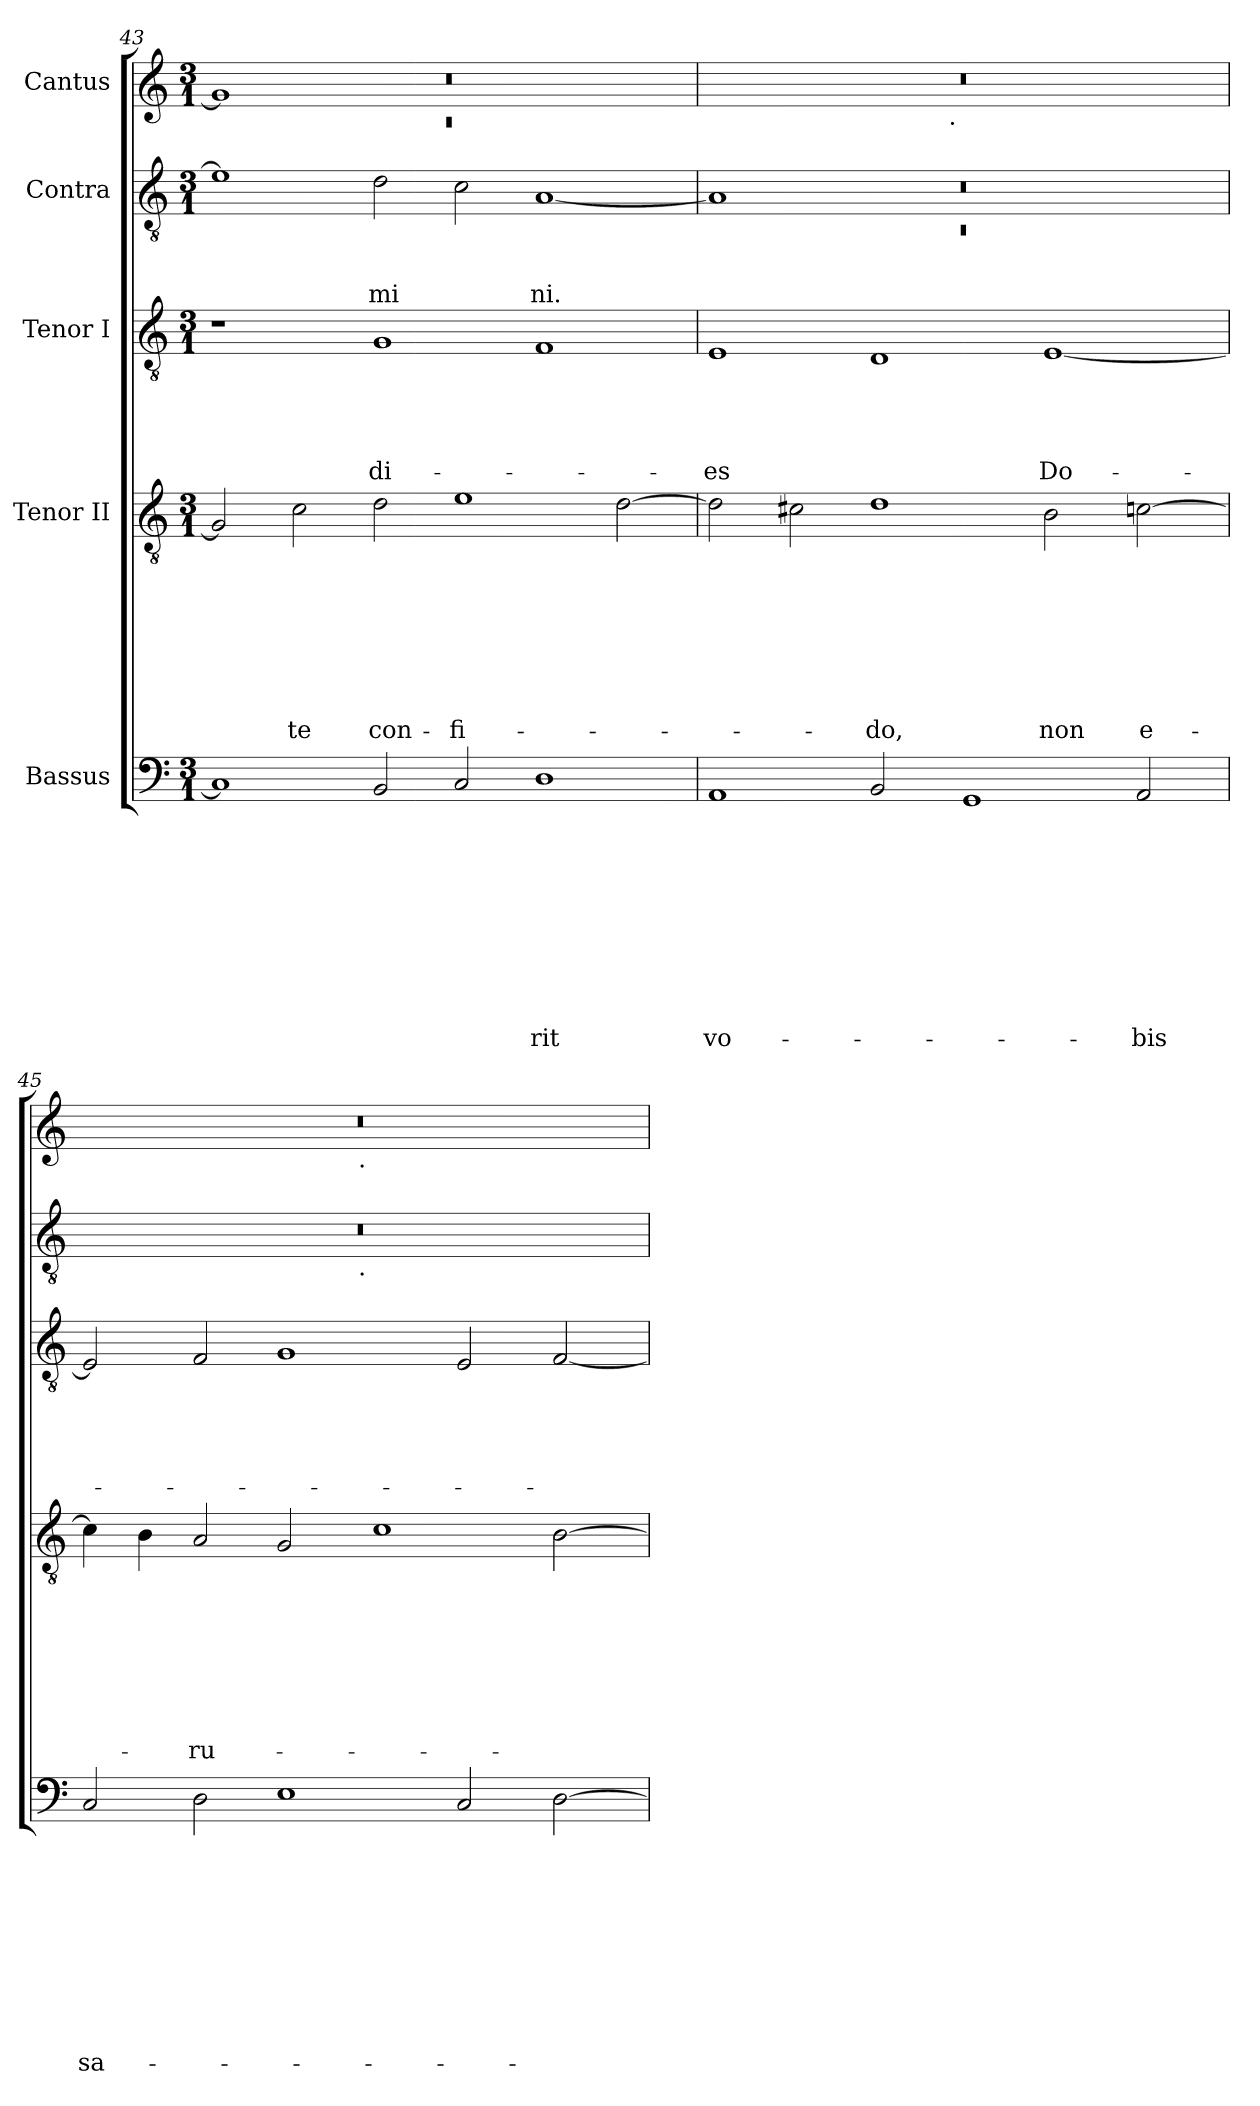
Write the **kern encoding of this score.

**kern	**text	**text	**text	**text	**text	**text	**text	**text	**text	**text	**kern	**text	**text	**text	**text	**text	**text	**text	**text	**kern	**text	**text	**text	**text	**text	**kern	**text	**text	**text	**kern	**text
*part5	*part5	*part5	*part5	*part5	*part5	*part5	*part5	*part5	*part5	*part5	*part4	*part4	*part4	*part4	*part4	*part4	*part4	*part4	*part4	*part3	*part3	*part3	*part3	*part3	*part3	*part2	*part2	*part2	*part2	*part1	*part1
*staff5	*staff5	*staff5	*staff5	*staff5	*staff5	*staff5	*staff5	*staff5	*staff5	*staff5	*staff4	*staff4	*staff4	*staff4	*staff4	*staff4	*staff4	*staff4	*staff4	*staff3	*staff3	*staff3	*staff3	*staff3	*staff3	*staff2	*staff2	*staff2	*staff2	*staff1	*staff1
*I"Bassus	*	*	*	*	*	*	*	*	*	*	*I"Tenor II	*	*	*	*	*	*	*	*	*I"Tenor I	*	*	*	*	*	*I"Contra	*	*	*	*I"Cantus	*
*clefF4	*	*	*	*	*	*	*	*	*	*	*clefGv2	*	*	*	*	*	*	*	*	*clefGv2	*	*	*	*	*	*clefGv2	*	*	*	*clefG2	*
*k[]	*	*	*	*	*	*	*	*	*	*	*k[]	*	*	*	*	*	*	*	*	*k[]	*	*	*	*	*	*k[]	*	*	*	*k[]	*
*C:	*	*	*	*	*	*	*	*	*	*	*C:	*	*	*	*	*	*	*	*	*C:	*	*	*	*	*	*C:	*	*	*	*C:	*
*M3/1	*	*	*	*	*	*	*	*	*	*	*M3/1	*	*	*	*	*	*	*	*	*M3/1	*	*	*	*	*	*M3/1	*	*	*	*M3/1	*
=43	=43	=43	=43	=43	=43	=43	=43	=43	=43	=43	=43	=43	=43	=43	=43	=43	=43	=43	=43	=43	=43	=43	=43	=43	=43	=43	=43	=43	=43	=43	=43
*	*	*	*	*	*	*	*	*	*	*	*	*	*	*	*	*	*	*	*	*	*	*	*	*	*	*	*	*	*	*^	*
*	*	*	*	*	*	*	*	*	*	*	*	*	*	*	*	*	*	*	*	*	*	*	*	*	*	*	*	*	*	*	*^	*
!	!	!	!	!	!	!	!	!	!	!	!	!	!	!	!	!	!	!	!	!	!	!	!	!	!	!	!	!	!	!	!LO:N:vis=1	!LO:N:vis=1	!
1C]	.	.	.	.	.	.	.	.	.	.	2G/]	.	.	.	.	.	.	.	.	1r	.	.	.	.	.	1e]	.	.	.	1g]	0.rc	0.r	.
!	!	!	!	!	!	!	!	!	!	!	!	!	!	!	!	!	!	!	!LO:LY:b	!	!	!	!	!	!	!	!	!	!	!	!	!	!
.	.	.	.	.	.	.	.	.	.	.	2c\	.	.	.	.	.	.	.	te	.	.	.	.	.	.	.	.	.	.	.	.	.	.
!	!	!	!	!	!	!	!	!	!	!	!	!	!	!	!	!	!	!	!LO:LY:b	!	!	!	!	!	!LO:LY:b	!	!	!	!LO:LY:b	!	!	!	!
2BB/	.	.	.	.	.	.	.	.	.	.	2d\	.	.	.	.	.	.	.	con-	1G	.	.	.	.	di-	2d\	.	.	mi	0ryy	.	.	.
!	!	!	!	!	!	!	!	!	!	!	!	!	!	!	!	!	!	!	!LO:LY:b	!	!	!	!	!	!	!	!	!	!	!	!	!	!
2C/	.	.	.	.	.	.	.	.	.	.	1e	.	.	.	.	.	.	.	-fi-	.	.	.	.	.	.	2c\	.	.	.	.	.	.	.
!	!	!	!	!	!	!	!	!	!	!LO:LY:b	!	!	!	!	!	!	!	!	!	!	!	!	!	!	!	!	!	!	!LO:LY:b	!	!	!	!
1D	.	.	.	.	.	.	.	.	.	-rit	.	.	.	.	.	.	.	.	.	1F	.	.	.	.	.	[<1A	.	.	ni.	.	.	.	.
.	.	.	.	.	.	.	.	.	.	.	[>2d\	.	.	.	.	.	.	.	.	.	.	.	.	.	.	.	.	.	.	.	.	.	.
*	*	*	*	*	*	*	*	*	*	*	*	*	*	*	*	*	*	*	*	*	*	*	*	*	*	*	*	*	*	*v	*v	*v	*
=44	=44	=44	=44	=44	=44	=44	=44	=44	=44	=44	=44	=44	=44	=44	=44	=44	=44	=44	=44	=44	=44	=44	=44	=44	=44	=44	=44	=44	=44	=44	=44
*	*	*	*	*	*	*	*	*	*	*	*	*	*	*	*	*	*	*	*	*	*	*	*	*	*	*^	*	*	*	*	*
*	*	*	*	*	*	*	*	*	*	*	*	*	*	*	*	*	*	*	*	*	*	*	*	*	*	*	*^	*	*	*	*	*
!	!	!	!	!	!	!	!	!	!	!LO:LY:b	!	!	!	!	!	!	!	!	!	!	!	!	!	!	!LO:LY:b	!	!LO:N:vis=1	!LO:N:vis=1	!	!	!	!	!
*	*	*	*	*	*	*	*	*	*	*	*	*	*	*	*	*	*	*	*	*	*	*	*	*	*	*	*	*	*	*	*	*^	*
1AA	.	.	.	.	.	.	.	.	.	vo-	2d\]	.	.	.	.	.	.	.	.	1E	.	.	.	.	-es	1A]	0.rC	0.r	.	.	.	0.r	1ryy	.
.	.	.	.	.	.	.	.	.	.	.	2c#\	.	.	.	.	.	.	.	.	.	.	.	.	.	.	.	.	.	.	.	.	.	.	.
!	!	!	!	!	!	!	!	!	!	!	!	!	!	!	!	!	!	!	!LO:LY:b	!	!	!	!	!	!	!	!	!	!	!	!	!	!	!
2BB/	.	.	.	.	.	.	.	.	.	.	1d	.	.	.	.	.	.	.	-do,	1D	.	.	.	.	.	0ryy	.	.	.	.	.	.	4...ryy	.
!	!	!	!	!	!	!	!	!	!	!	!	!	!	!	!	!	!	!	!	!	!	!	!	!	!	!	!	!	!	!	!	!	!LO:TX:b:t=.	!
.	.	.	.	.	.	.	.	.	.	.	.	.	.	.	.	.	.	.	.	.	.	.	.	.	.	.	.	.	.	.	.	.	1ryy	.
1GG	.	.	.	.	.	.	.	.	.	.	.	.	.	.	.	.	.	.	.	.	.	.	.	.	.	.	.	.	.	.	.	.	.	.
!	!	!	!	!	!	!	!	!	!	!	!	!	!	!	!	!	!	!	!LO:LY:b	!	!	!	!	!	!LO:LY:b	!	!	!	!	!	!	!	!	!
.	.	.	.	.	.	.	.	.	.	.	2B\	.	.	.	.	.	.	.	non	[<1E	.	.	.	.	Do-	.	.	.	.	.	.	.	.	.
.	.	.	.	.	.	.	.	.	.	.	.	.	.	.	.	.	.	.	.	.	.	.	.	.	.	.	.	.	.	.	.	.	2ryy	.
!	!	!	!	!	!	!	!	!	!	!LO:LY:b	!	!	!	!	!	!	!	!	!LO:LY:b	!	!	!	!	!	!	!	!	!	!	!	!	!	!	!
2AA/	.	.	.	.	.	.	.	.	.	-bis	[>2c\	.	.	.	.	.	.	.	e-	.	.	.	.	.	.	.	.	.	.	.	.	.	.	.
.	.	.	.	.	.	.	.	.	.	.	.	.	.	.	.	.	.	.	.	.	.	.	.	.	.	.	.	.	.	.	.	.	32ryy	.
=45	=45	=45	=45	=45	=45	=45	=45	=45	=45	=45	=45	=45	=45	=45	=45	=45	=45	=45	=45	=45	=45	=45	=45	=45	=45	=45	=45	=45	=45	=45	=45	=45	=45	=45
!	!	!	!	!	!	!	!	!	!	!LO:LY:b	!	!	!	!	!	!	!	!	!	!	!	!	!	!	!	!	!	!	!	!	!	!	!	!
*	*	*	*	*	*	*	*	*	*	*	*	*	*	*	*	*	*	*	*	*	*	*	*	*	*	*	*v	*v	*	*	*	*	*	*
2C/	.	.	.	.	.	.	.	.	.	sa-	4c\]	.	.	.	.	.	.	.	.	2E/]	.	.	.	.	.	0.r	1ryy	.	.	.	0.r	1ryy	.
.	.	.	.	.	.	.	.	.	.	.	4B\	.	.	.	.	.	.	.	.	.	.	.	.	.	.	.	.	.	.	.	.	.	.
!	!	!	!	!	!	!	!	!	!	!	!	!	!	!	!	!	!	!	!LO:LY:b	!	!	!	!	!	!	!	!	!	!	!	!	!	!
2D\	.	.	.	.	.	.	.	.	.	.	2A/	.	.	.	.	.	.	.	-ru-	2F/	.	.	.	.	.	.	.	.	.	.	.	.	.
1E	.	.	.	.	.	.	.	.	.	.	2G/	.	.	.	.	.	.	.	.	1G	.	.	.	.	.	.	4...ryy	.	.	.	.	4...ryy	.
!	!	!	!	!	!	!	!	!	!	!	!	!	!	!	!	!	!	!	!	!	!	!	!	!	!	!	!	!	!	!	!	!LO:TX:b:t=.	!
!	!	!	!	!	!	!	!	!	!	!	!	!	!	!	!	!	!	!	!	!	!	!	!	!	!	!	!LO:TX:b:t=.	!	!	!	!	!	!
.	.	.	.	.	.	.	.	.	.	.	.	.	.	.	.	.	.	.	.	.	.	.	.	.	.	.	1ryy	.	.	.	.	1ryy	.
.	.	.	.	.	.	.	.	.	.	.	1c	.	.	.	.	.	.	.	.	.	.	.	.	.	.	.	.	.	.	.	.	.	.
2C/	.	.	.	.	.	.	.	.	.	.	.	.	.	.	.	.	.	.	.	2E/	.	.	.	.	.	.	.	.	.	.	.	.	.
.	.	.	.	.	.	.	.	.	.	.	.	.	.	.	.	.	.	.	.	.	.	.	.	.	.	.	2ryy	.	.	.	.	2ryy	.
[>2D\	.	.	.	.	.	.	.	.	.	.	[>2B\	.	.	.	.	.	.	.	.	[<2F/	.	.	.	.	.	.	.	.	.	.	.	.	.
.	.	.	.	.	.	.	.	.	.	.	.	.	.	.	.	.	.	.	.	.	.	.	.	.	.	.	32ryy	.	.	.	.	32ryy	.
*	*	*	*	*	*	*	*	*	*	*	*	*	*	*	*	*	*	*	*	*	*	*	*	*	*	*v	*v	*	*	*	*	*	*
*	*	*	*	*	*	*	*	*	*	*	*	*	*	*	*	*	*	*	*	*	*	*	*	*	*	*	*	*	*	*v	*v	*
=	=	=	=	=	=	=	=	=	=	=	=	=	=	=	=	=	=	=	=	=	=	=	=	=	=	=	=	=	=	=	=
*-	*-	*-	*-	*-	*-	*-	*-	*-	*-	*-	*-	*-	*-	*-	*-	*-	*-	*-	*-	*-	*-	*-	*-	*-	*-	*-	*-	*-	*-	*-	*-
